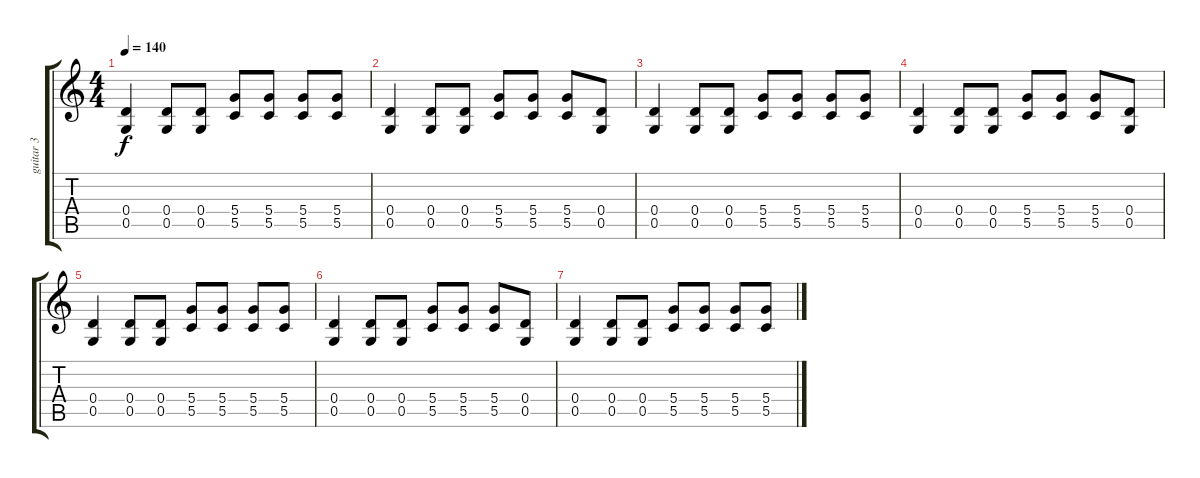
\track ("guitar 3" "guitar 3") {instrument distortionguitar}
\staff {score tabs}
\tuning (E4 B3 G3 D3 G2 E2) {hide}
\ts (4 4)
\tempo 140
\clef g2
\ks c
(0.4 0.5).4{dy f} (0.4 0.5).8 (0.4 0.5).8 (5.4 5.5).8 (5.4 5.5).8 (5.4 5.5).8 (5.4 5.5).8 |
(0.4 0.5).4 (0.4 0.5).8 (0.4 0.5).8 (5.4 5.5).8 (5.4 5.5).8 (5.4 5.5).8 (0.4 0.5).8 |
(0.4 0.5).4 (0.4 0.5).8 (0.4 0.5).8 (5.4 5.5).8 (5.4 5.5).8 (5.4 5.5).8 (5.4 5.5).8 |
(0.4 0.5).4 (0.4 0.5).8 (0.4 0.5).8 (5.4 5.5).8 (5.4 5.5).8 (5.4 5.5).8 (0.4 0.5).8 |
(0.4 0.5).4 (0.4 0.5).8 (0.4 0.5).8 (5.4 5.5).8 (5.4 5.5).8 (5.4 5.5).8 (5.4 5.5).8 |
(0.4 0.5).4 (0.4 0.5).8 (0.4 0.5).8 (5.4 5.5).8 (5.4 5.5).8 (5.4 5.5).8 (0.4 0.5).8 |
(0.4 0.5).4 (0.4 0.5).8 (0.4 0.5).8 (5.4 5.5).8 (5.4 5.5).8 (5.4 5.5).8 (5.4 5.5).8
